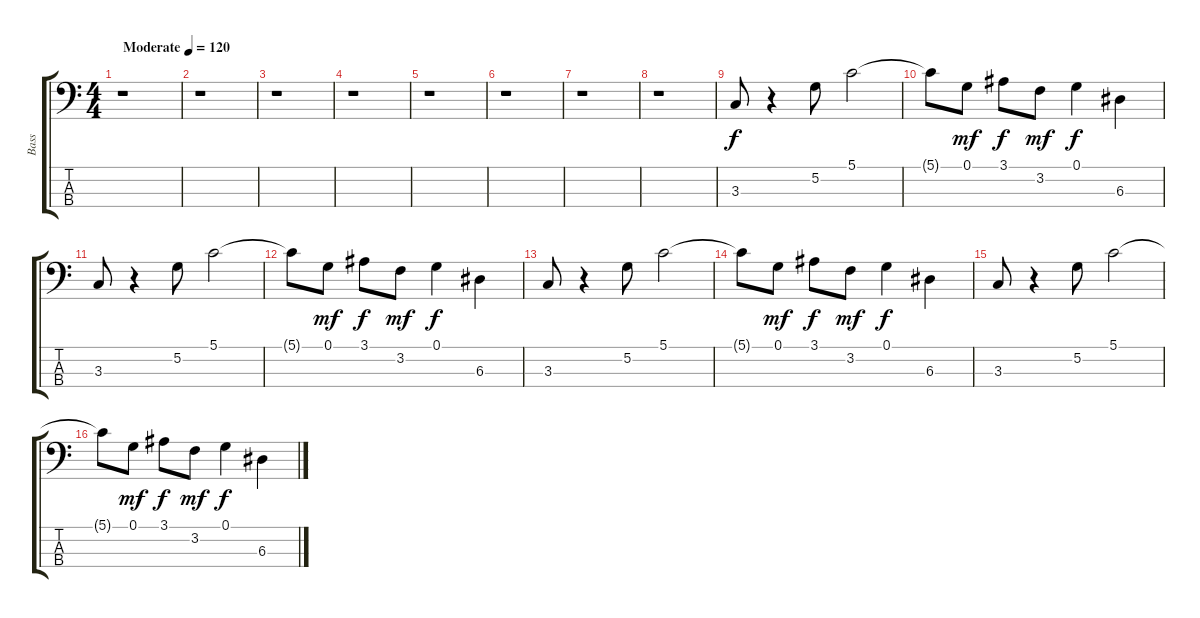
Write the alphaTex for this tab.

\track ("Bass" "Bass") {instrument electricbassfinger}
\staff {score tabs}
\tuning (G2 D2 A1 E1) {hide}
\ts (4 4)
\tempo (120 "Moderate")
\clef f4
\ks c
r.1{dy f instrument electricbassfinger} |
r.1 |
r.1 |
r.1 |
r.1 |
r.1 |
r.1 |
r.1 |
3.3.8 r.4 5.2.8 5.1.2 |
5.1{t}.8 0.1.8{dy mf} 3.1.8{dy f} 3.2.8{dy mf} 0.1.4{dy f} 6.3.4 |
3.3.8 r.4 5.2.8 5.1.2 |
5.1{t}.8 0.1.8{dy mf} 3.1.8{dy f} 3.2.8{dy mf} 0.1.4{dy f} 6.3.4 |
3.3.8 r.4 5.2.8 5.1.2 |
5.1{t}.8 0.1.8{dy mf} 3.1.8{dy f} 3.2.8{dy mf} 0.1.4{dy f} 6.3.4 |
3.3.8 r.4 5.2.8 5.1.2 |
5.1{t}.8 0.1.8{dy mf} 3.1.8{dy f} 3.2.8{dy mf} 0.1.4{dy f} 6.3.4
